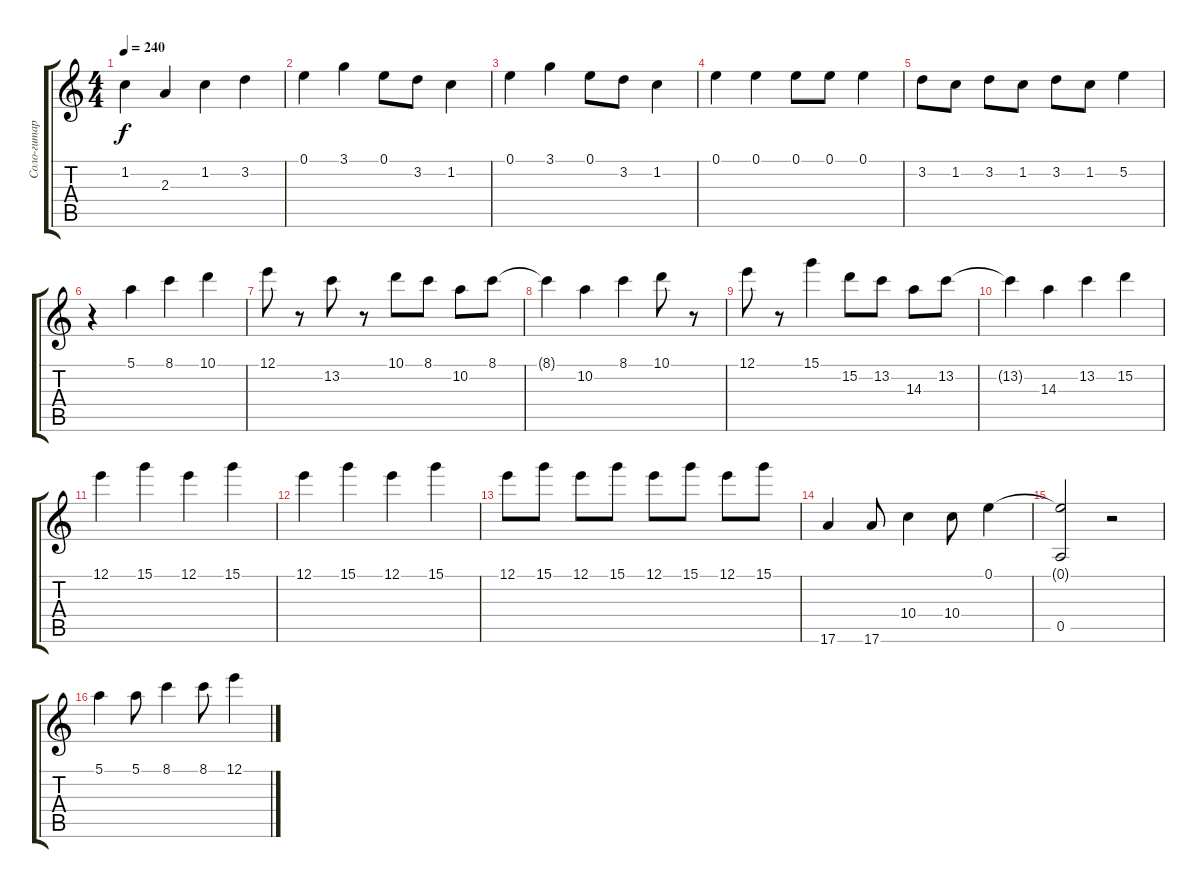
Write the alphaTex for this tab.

\track ("Соло-гитара" "Соло-гитар") {instrument distortionguitar}
\staff {score tabs}
\tuning (E4 B3 G3 D3 A2 E2) {hide}
\ts (4 4)
\tempo 240
\clef g2
\ks c
1.2{t}.4{dy f} 2.3.4 1.2.4 3.2.4 |
0.1.4 3.1.4 0.1.8 3.2.8 1.2.4 |
0.1.4 3.1.4 0.1.8 3.2.8 1.2.4 |
0.1.4 0.1.4 0.1.8 0.1.8 0.1.4 |
3.2.8 1.2.8 3.2.8 1.2.8 3.2.8 1.2.8 5.2.4 |
r.4 5.1.4 8.1.4 10.1.4 |
12.1.8 r.8 13.2.8 r.8 10.1.8 8.1.8 10.2.8 8.1.8 |
8.1{t}.4 10.2.4 8.1.4 10.1.8 r.8 |
12.1.8 r.8 15.1.4 15.2.8 13.2.8 14.3.8 13.2.8 |
13.2{t}.4 14.3.4 13.2.4 15.2.4 |
12.1.4 15.1.4 12.1.4 15.1.4 |
12.1.4 15.1.4 12.1.4 15.1.4 |
12.1.8 15.1.8 12.1.8 15.1.8 12.1.8 15.1.8 12.1.8 15.1.8 |
17.6.4 17.6.8 10.4.4 10.4.8 0.1.4 |
(0.1{t} 0.5).2 r.2 |
5.1.4 5.1.8 8.1.4 8.1.8 12.1.4
